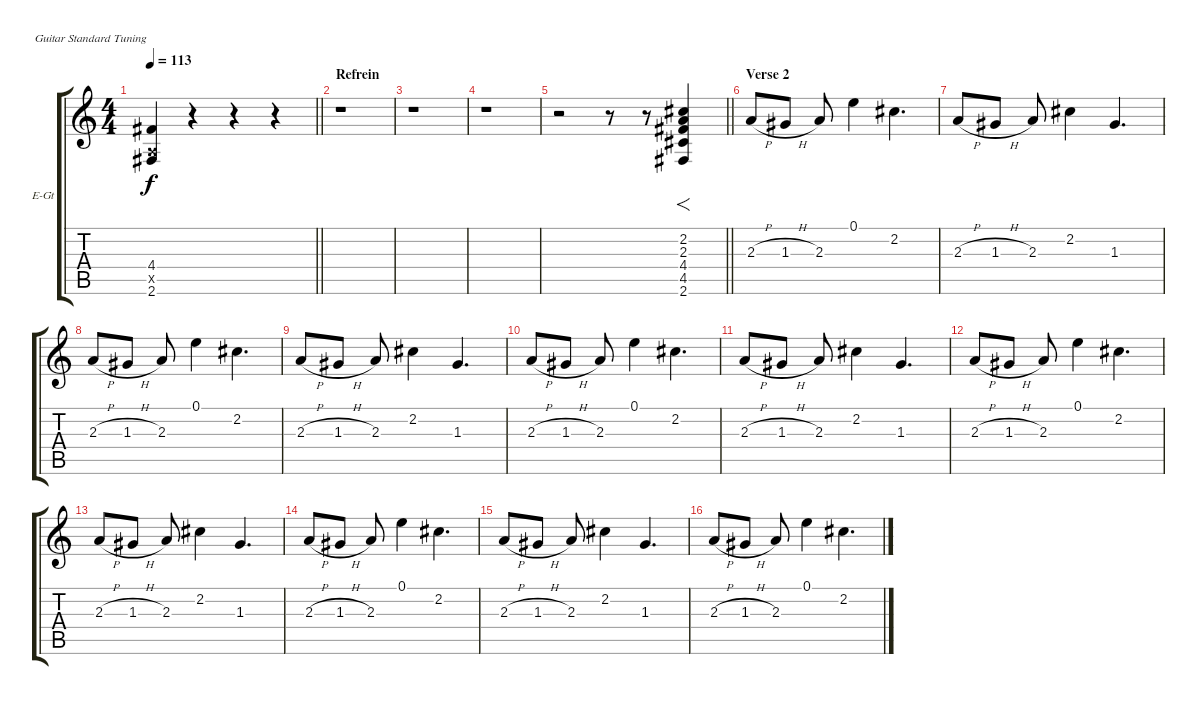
\bracketExtendMode groupsimilarinstruments
\firstSystemTrackNameOrientation horizontal
\otherSystemsTrackNameOrientation horizontal
\track ("Adds" "E-Gt") {instrument electricguitarclean}
\staff {score tabs}
\tuning (E4 B3 G3 D3 A2 E2)
\ts (4 4)
\tempo 113
\clef g2
\barLineRight lightlight
\ks c
(0.5{x} 4.4 2.6).4{dy f} r.4 r.4 r.4 |
\section ("" "Refrein")
r.1 |
r.1 |
r.1 |
\barLineRight lightlight
r.2 r.8 r.8 (2.6 4.5 4.4 2.3 2.2).4{f} |
\section ("" "Verse 2")
2.3{h}.8 1.3{h}.8 2.3.8 0.1.4 2.2.4{d} |
2.3{h}.8 1.3{h}.8 2.3.8 2.2.4 1.3.4{d} |
2.3{h}.8 1.3{h}.8 2.3.8 0.1.4 2.2.4{d} |
2.3{h}.8 1.3{h}.8 2.3.8 2.2.4 1.3.4{d} |
2.3{h}.8 1.3{h}.8 2.3.8 0.1.4 2.2.4{d} |
2.3{h}.8 1.3{h}.8 2.3.8 2.2.4 1.3.4{d} |
2.3{h}.8 1.3{h}.8 2.3.8 0.1.4 2.2.4{d} |
2.3{h}.8 1.3{h}.8 2.3.8 2.2.4 1.3.4{d} |
2.3{h}.8 1.3{h}.8 2.3.8 0.1.4 2.2.4{d} |
2.3{h}.8 1.3{h}.8 2.3.8 2.2.4 1.3.4{d} |
2.3{h}.8 1.3{h}.8 2.3.8 0.1.4 2.2.4{d}
